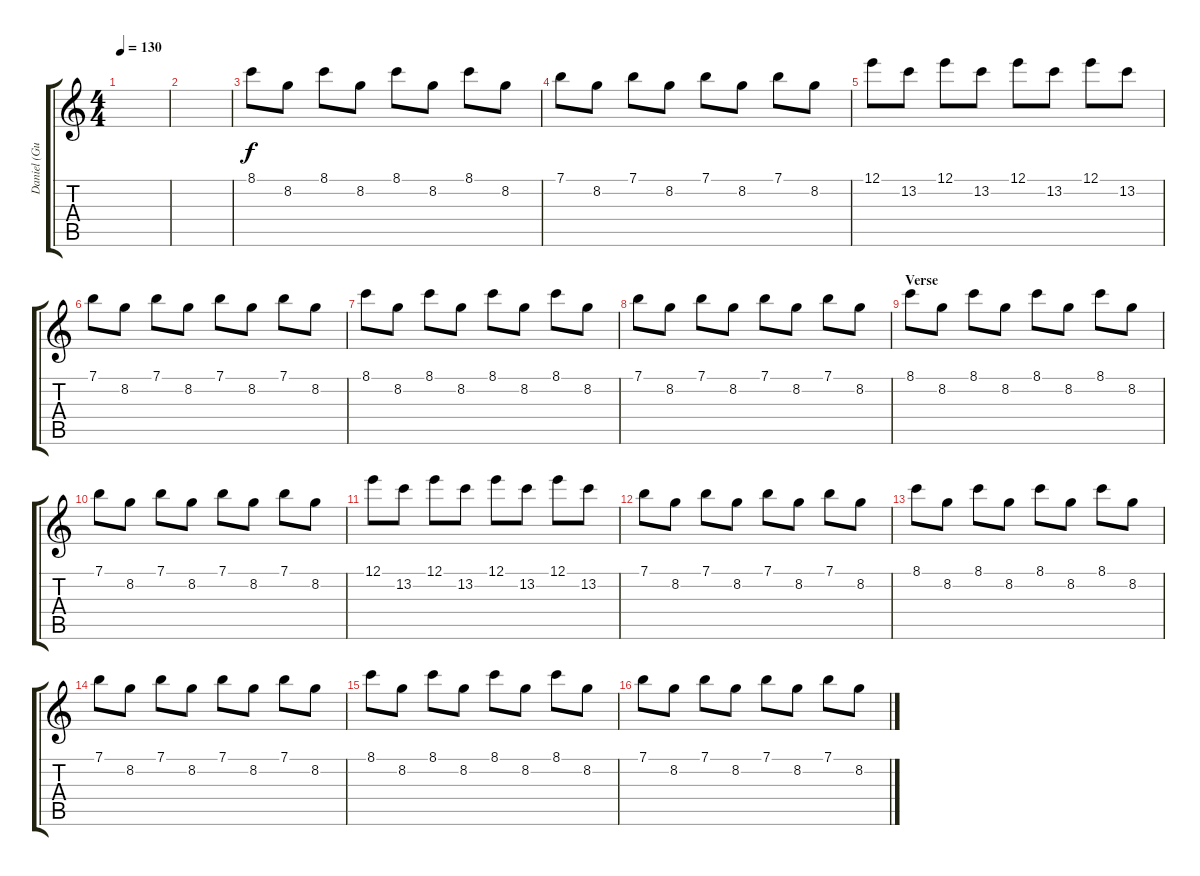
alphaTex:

\track ("Daniel (Guitar)" "Daniel (Gu") {instrument overdrivenguitar}
\staff {score tabs}
\tuning (E4 B3 G3 D3 A2 E2) {hide}
\ts (4 4)
\tempo 130
\clef g2
\ks c
|
|
8.1.8{volume 16} 8.2.8 8.1.8 8.2.8 8.1.8 8.2.8 8.1.8 8.2.8 |
7.1.8 8.2.8 7.1.8 8.2.8 7.1.8 8.2.8 7.1.8 8.2.8 |
12.1.8 13.2.8 12.1.8 13.2.8 12.1.8 13.2.8 12.1.8 13.2.8 |
7.1.8 8.2.8 7.1.8 8.2.8 7.1.8 8.2.8 7.1.8 8.2.8 |
8.1.8 8.2.8 8.1.8 8.2.8 8.1.8 8.2.8 8.1.8 8.2.8 |
7.1.8 8.2.8 7.1.8 8.2.8 7.1.8 8.2.8 7.1.8 8.2.8 |
\section ("" "Verse")
8.1.8 8.2.8 8.1.8 8.2.8 8.1.8 8.2.8 8.1.8 8.2.8 |
7.1.8 8.2.8 7.1.8 8.2.8 7.1.8 8.2.8 7.1.8 8.2.8 |
12.1.8 13.2.8 12.1.8 13.2.8 12.1.8 13.2.8 12.1.8 13.2.8 |
7.1.8 8.2.8 7.1.8 8.2.8 7.1.8 8.2.8 7.1.8 8.2.8 |
8.1.8 8.2.8 8.1.8 8.2.8 8.1.8 8.2.8 8.1.8 8.2.8 |
7.1.8 8.2.8 7.1.8 8.2.8 7.1.8 8.2.8 7.1.8 8.2.8 |
8.1.8 8.2.8 8.1.8 8.2.8 8.1.8 8.2.8 8.1.8 8.2.8 |
7.1.8 8.2.8 7.1.8 8.2.8 7.1.8 8.2.8 7.1.8 8.2.8
